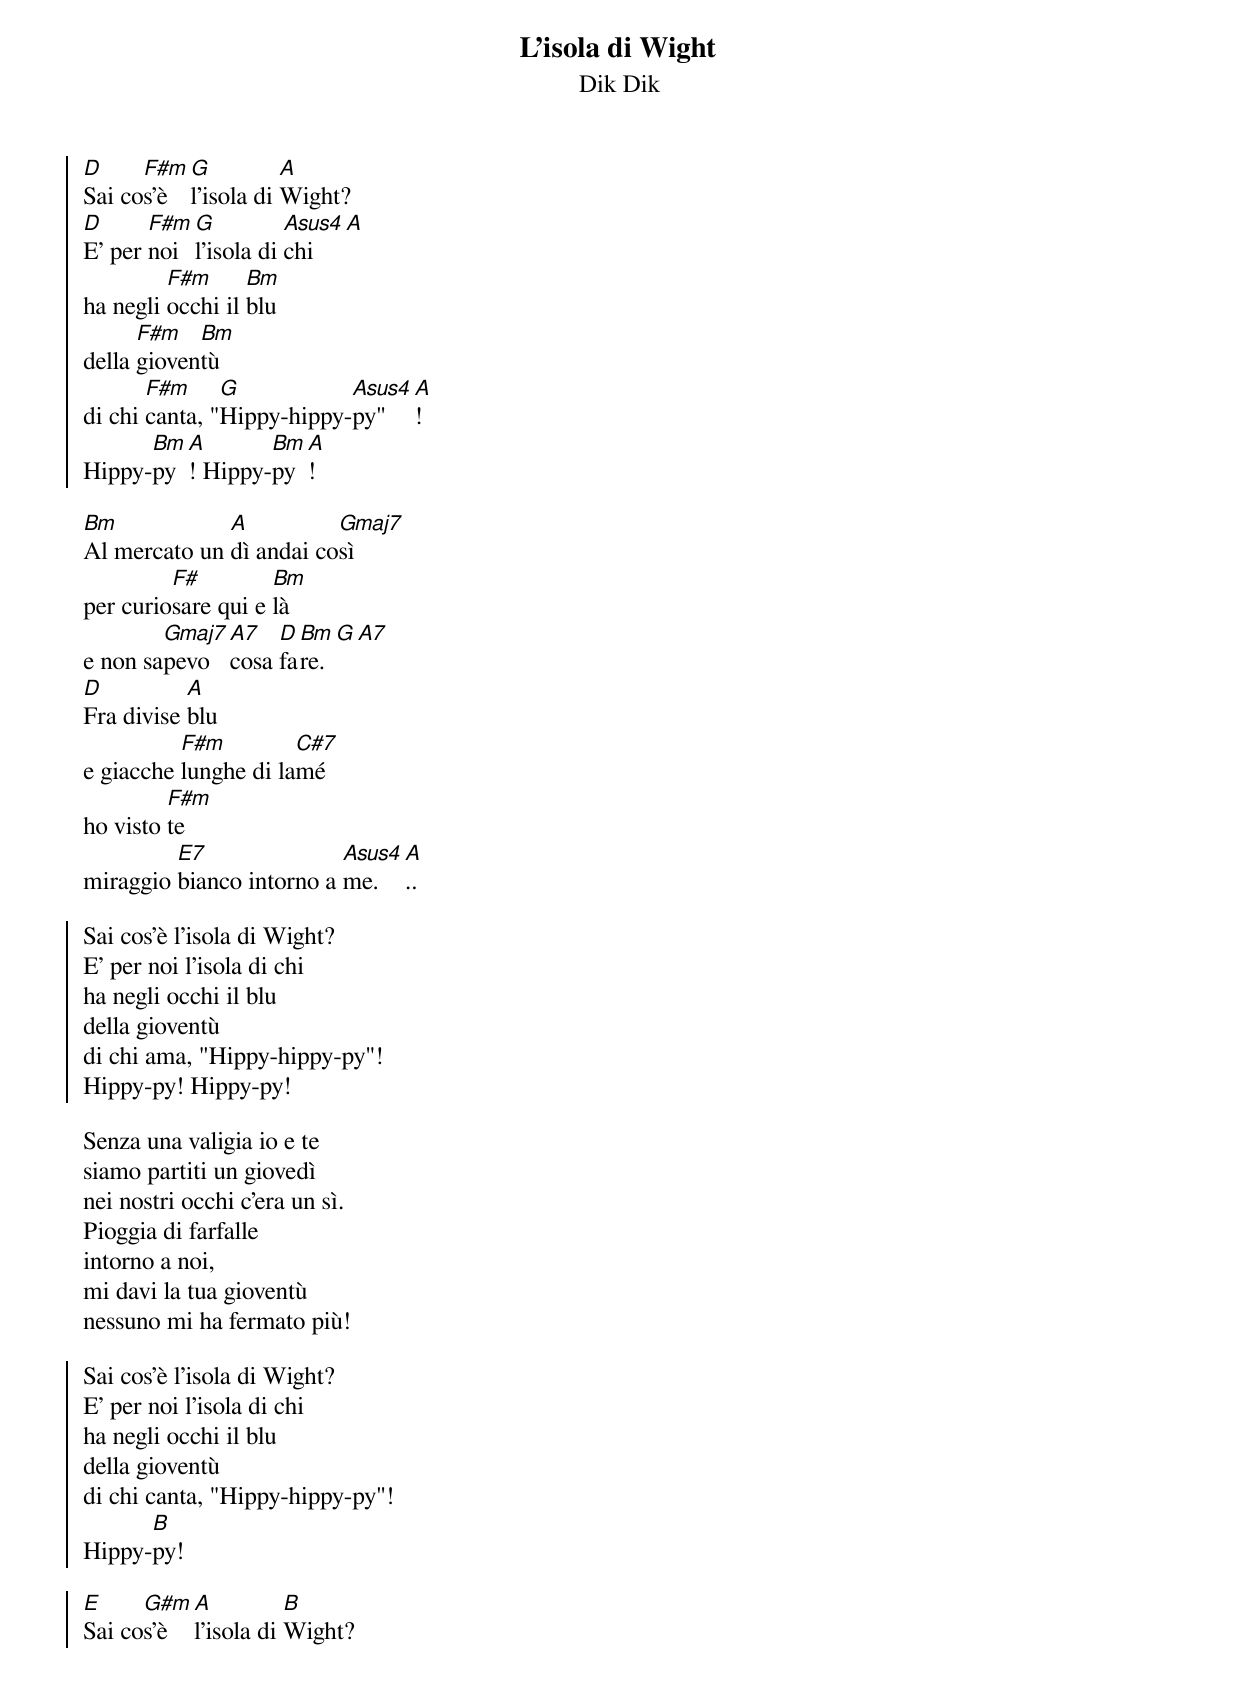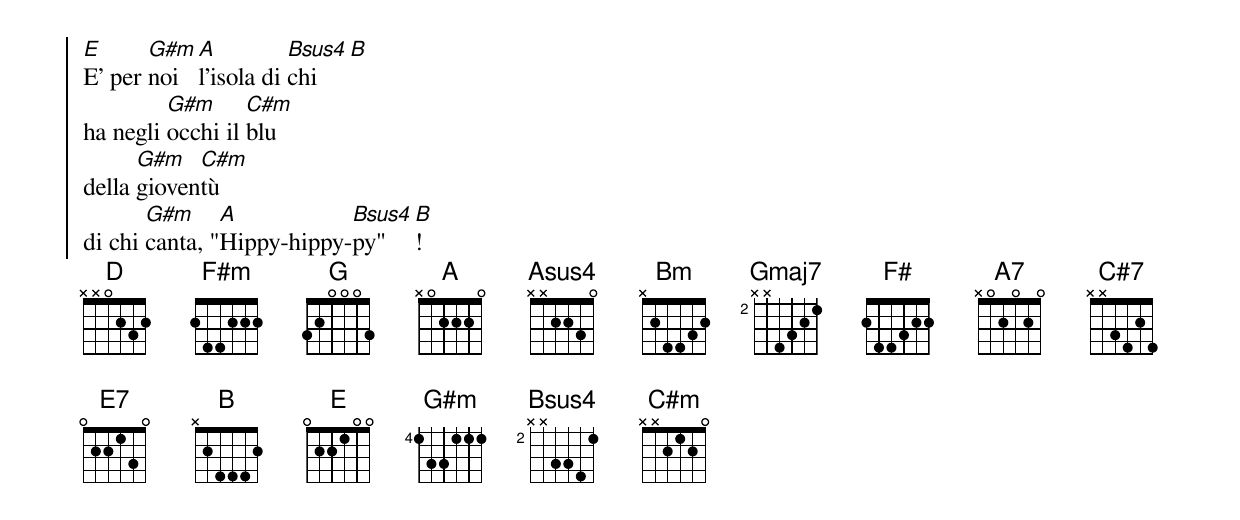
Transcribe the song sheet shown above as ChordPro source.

{title: L'isola di Wight}
{subtitle: Dik Dik}

{soc}
[D]Sai co[F#m]s'è [G]l'isola di [A]Wight?
[D]E' per [F#m]noi [G]l'isola di [Asus4]chi[A]
ha negli [F#m]occhi il [Bm]blu
della [F#m]gioven[Bm]tù
di chi [F#m]canta, "[G]Hippy-hippy-[Asus4]py"[A]!
Hippy-[Bm]py[A]! Hippy-[Bm]py[A]!
{eoc}

[Bm]Al mercato un [A]dì andai co[Gmaj7]sì
per curio[F#]sare qui e [Bm]là
e non sa[Gmaj7]pevo [A7]cosa [D]fa[Bm]re.[G][A7]
[D]Fra divise [A]blu
e giacche [F#m]lunghe di la[C#7]mé
ho visto [F#m]te
miraggio [E7]bianco intorno a [Asus4]me.[A]..

{soc}
Sai cos'è l'isola di Wight?
E' per noi l'isola di chi
ha negli occhi il blu
della gioventù
di chi ama, "Hippy-hippy-py"!
Hippy-py! Hippy-py!
{eoc}

Senza una valigia io e te
siamo partiti un giovedì
nei nostri occhi c'era un sì.
Pioggia di farfalle
intorno a noi,
mi davi la tua gioventù
nessuno mi ha fermato più!

{soc}
Sai cos'è l'isola di Wight?
E' per noi l'isola di chi
ha negli occhi il blu
della gioventù
di chi canta, "Hippy-hippy-py"!
Hippy-[B]py!
{eoc}

{soc}
[E]Sai co[G#m]s'è [A]l'isola di [B]Wight?
[E]E' per [G#m]noi [A]l'isola di [Bsus4]chi[B]
ha negli [G#m]occhi il [C#m]blu
della [G#m]gioven[C#m]tù
di chi [G#m]canta, "[A]Hippy-hippy-[Bsus4]py"[B]!
{eoc}
